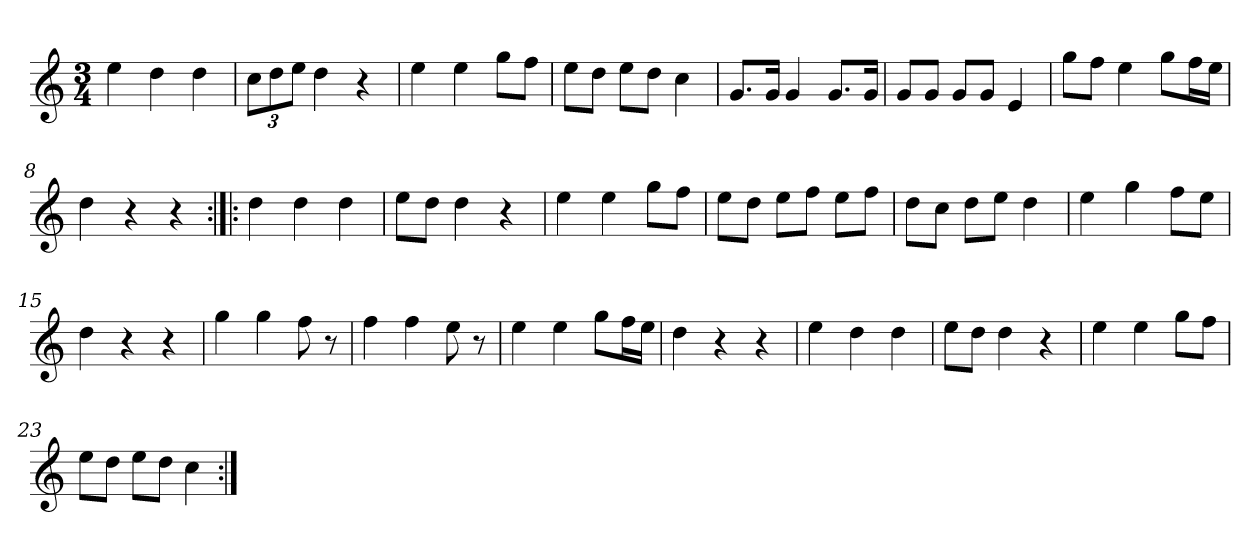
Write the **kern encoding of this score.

**kern
*part1
*staff1
*clefG2
*k[]
*C:
*M3/4
*MM120
=1
4ee
4dd
4dd
=2
12cc\L
12dd\
12ee\J
4dd
4r
=3
4ee
4ee
8gg\L
8ff\J
=4
8ee\L
8dd\J
8ee\L
8dd\J
4cc
=5
8.g/L
16g/Jk
4g
8.g/L
16g/Jk
=6
8g/L
8g/J
8g/L
8g/J
4e
=7
8gg\L
8ff\J
4ee
8gg\L
16ff\L
16ee\JJ
=8
4dd
4r
4r
=9:|!|:
4dd
4dd
4dd
=10
8ee\L
8dd\J
4dd
4r
=11
4ee
4ee
8gg\L
8ff\J
=12
8ee\L
8dd\J
8ee\L
8ff\J
8ee\L
8ff\J
=13
8dd\L
8cc\J
8dd\L
8ee\J
4dd
=14
4ee
4gg
8ff\L
8ee\J
=15
4dd
4r
4r
=16
4gg
4gg
8ff
8r
=17
4ff
4ff
8ee
8r
=18
4ee
4ee
8gg\L
16ff\L
16ee\JJ
=19
4dd
4r
4r
=20
4ee
4dd
4dd
=21
8ee\L
8dd\J
4dd
4r
=22
4ee
4ee
8gg\L
8ff\J
=23
8ee\L
8dd\J
8ee\L
8dd\J
4cc
=:|!
*-
